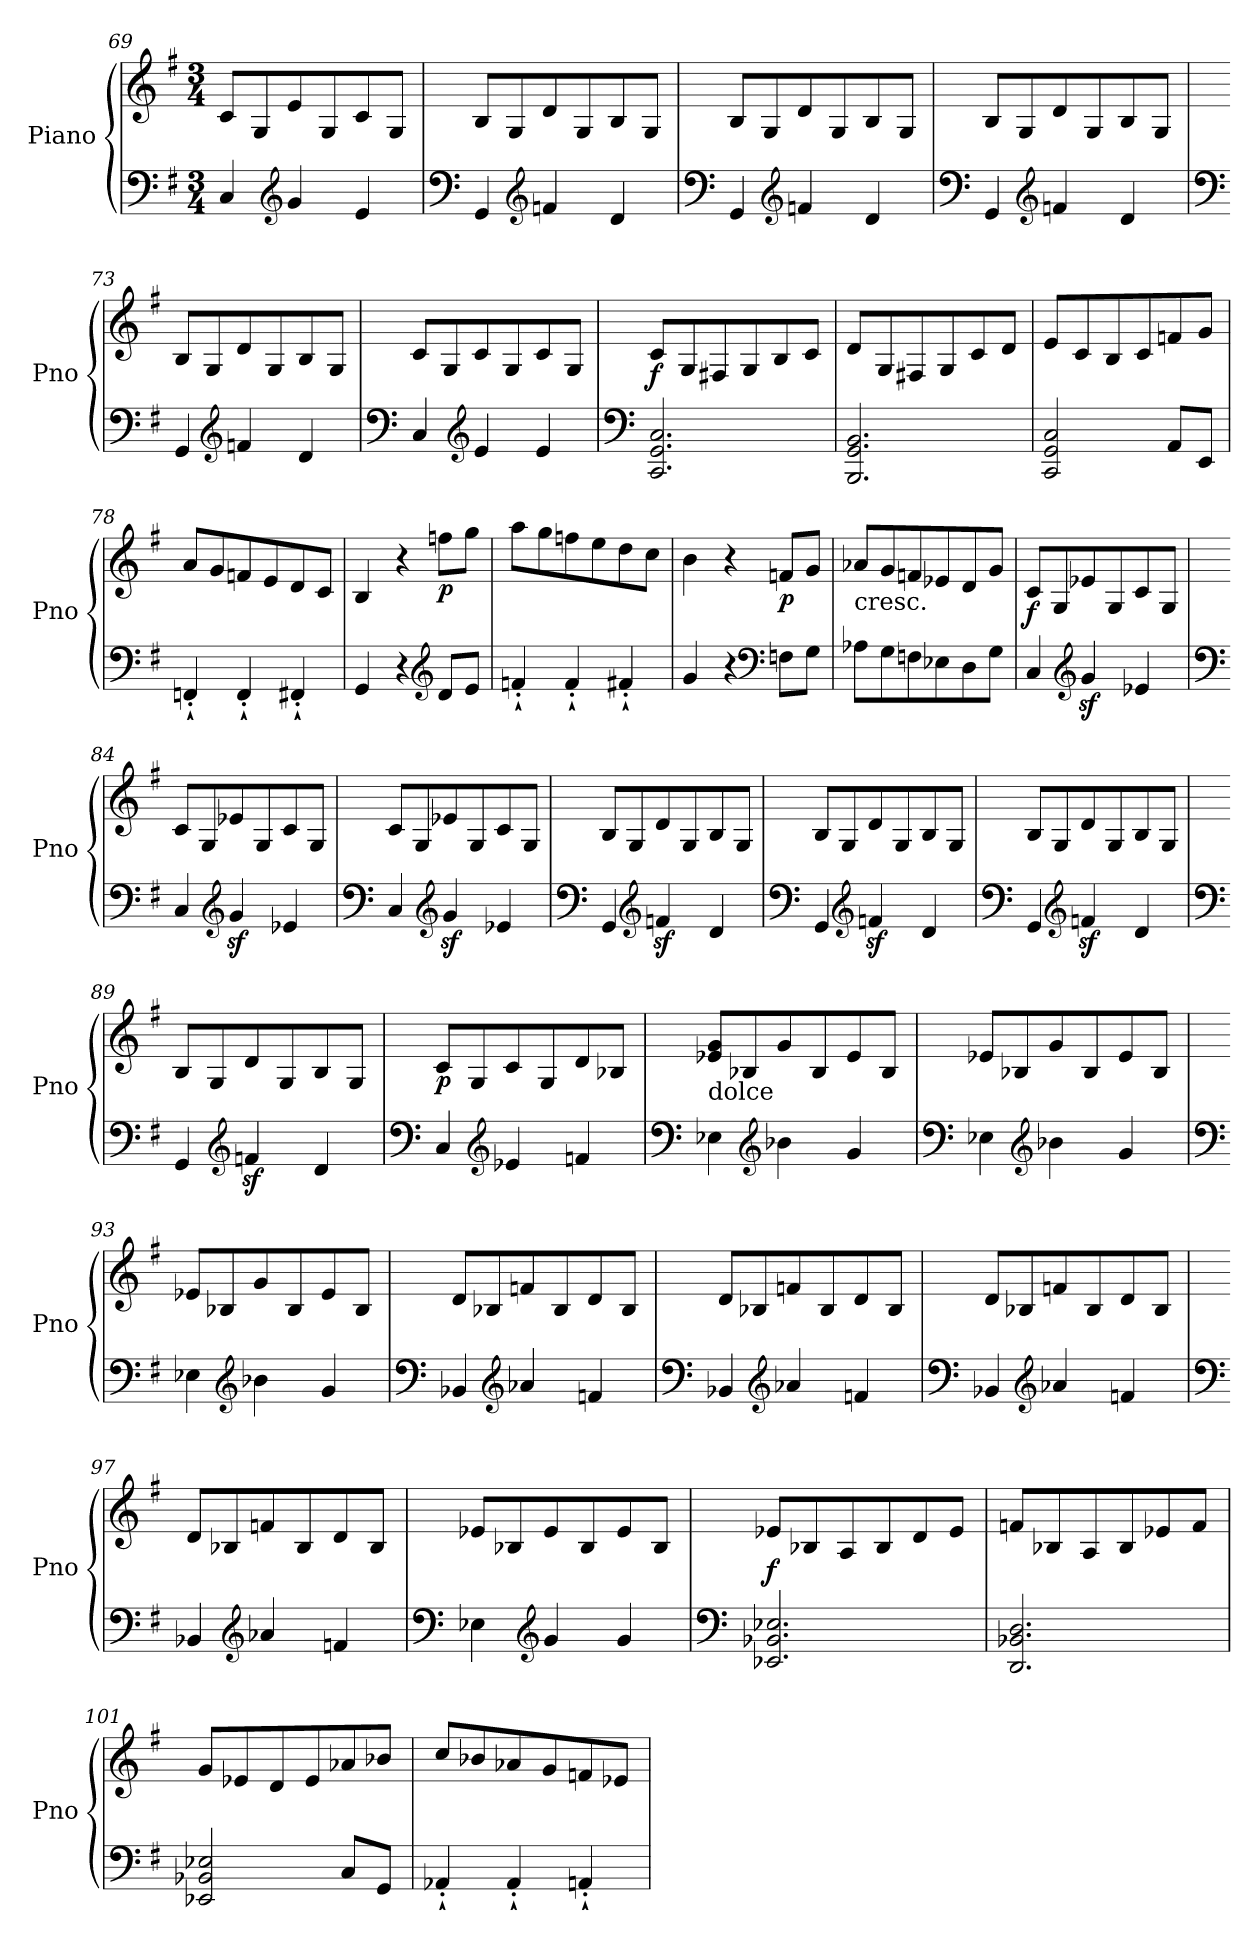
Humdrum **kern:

**kern	**kern	**dynam
*part1	*part1	*part1
*staff2	*staff1	*staff1/2
*I"Piano	*	*
*I'Pno	*	*
*clefF4	*clefG2	*
*k[f#]	*k[f#]	*
*G:	*G:	*
*M3/4	*M3/4	*
=69	=69	=69
4C/	8c/L	.
.	8G/	.
*clefG2	*	*
4g/	8e/	.
.	8G/	.
4e/	8c/	.
.	8G/J	.
=70	=70	=70
*clefF4	*	*
4GG/	8B/L	.
.	8G/	.
*clefG2	*	*
4fn/	8d/	.
.	8G/	.
4d/	8B/	.
.	8G/J	.
=71	=71	=71
*clefF4	*	*
4GG/	8B/L	.
.	8G/	.
*clefG2	*	*
4fn/	8d/	.
.	8G/	.
4d/	8B/	.
.	8G/J	.
=72	=72	=72
*clefF4	*	*
4GG/	8B/L	.
.	8G/	.
*clefG2	*	*
4fn/	8d/	.
.	8G/	.
4d/	8B/	.
.	8G/J	.
=73	=73	=73
*clefF4	*	*
4GG/	8B/L	.
.	8G/	.
*clefG2	*	*
4fn/	8d/	.
.	8G/	.
4d/	8B/	.
.	8G/J	.
=74	=74	=74
*clefF4	*	*
4C/	8c/L	.
.	8G/	.
*clefG2	*	*
4e/	8c/	.
.	8G/	.
4e/	8c/	.
.	8G/J	.
=75	=75	=75
*clefF4	*	*
!	!	!LO:DY:b
2.CC/ 2.GG/ 2.C/	8c/L	f
.	8G/	.
.	8F#X/	.
.	8G/	.
.	8B/	.
.	8c/J	.
=76	=76	=76
2.BBB/ 2.GG/ 2.BB/	8d/L	.
.	8G/	.
.	8F#X/	.
.	8G/	.
.	8c/	.
.	8d/J	.
=77	=77	=77
2CC/ 2GG/ 2C/	8e/L	.
.	8c/	.
.	8B/	.
.	8c/	.
8AA/L	8fn/	.
8EE/J	8g/J	.
=78	=78	=78
4FFn'`/	8a/L	.
.	8g/	.
4FF'`/	8fn/	.
.	8e/	.
4FF#X'`/	8d/	.
.	8c/J	.
=79	=79	=79
4GG/	4B/	.
4r	4r	.
*clefG2	*	*
!	!	!LO:DY:b
8d/L	8ffn\L	p
8e/J	8gg\J	.
=80	=80	=80
4fn'`/	8aa\L	.
.	8gg\	.
4f'`/	8ffn\	.
.	8ee\	.
4f#X'`/	8dd\	.
.	8cc\J	.
=81	=81	=81
4g/	4b\	.
4r	4r	.
*clefF4	*	*
!	!	!LO:DY:b
8Fn\L	8fn/L	p
8G\J	8g/J	.
=82	=82	=82
!	!LO:TX:b:t=cresc.	!
8A-X\L	8a-X/L	.
8G\	8g/	.
8Fn\	8fn/	.
8E-X\	8e-X/	.
8D\	8d/	.
8G\J	8g/J	.
=83	=83	=83
!	!	!LO:DY:b
4C/	8c/L	f
.	8G/	.
*clefG2	*	*
4gz</	8e-X/	.
.	8G/	.
4e-X/	8c/	.
.	8G/J	.
=84	=84	=84
*clefF4	*	*
4C/	8c/L	.
.	8G/	.
*clefG2	*	*
4gz</	8e-X/	.
.	8G/	.
4e-X/	8c/	.
.	8G/J	.
=85	=85	=85
*clefF4	*	*
4C/	8c/L	.
.	8G/	.
*clefG2	*	*
4gz</	8e-X/	.
.	8G/	.
4e-X/	8c/	.
.	8G/J	.
=86	=86	=86
*clefF4	*	*
4GG/	8B/L	.
.	8G/	.
*clefG2	*	*
4fnz</	8d/	.
.	8G/	.
4d/	8B/	.
.	8G/J	.
=87	=87	=87
*clefF4	*	*
4GG/	8B/L	.
.	8G/	.
*clefG2	*	*
4fnz</	8d/	.
.	8G/	.
4d/	8B/	.
.	8G/J	.
=88	=88	=88
*clefF4	*	*
4GG/	8B/L	.
.	8G/	.
*clefG2	*	*
4fnz</	8d/	.
.	8G/	.
4d/	8B/	.
.	8G/J	.
=89	=89	=89
*clefF4	*	*
4GG/	8B/L	.
.	8G/	.
*clefG2	*	*
4fnz</	8d/	.
.	8G/	.
4d/	8B/	.
.	8G/J	.
=90	=90	=90
*clefF4	*	*
!	!	!LO:DY:b
4C/	8c/L	p
.	8G/	.
*clefG2	*	*
4e-X/	8c/	.
.	8G/	.
4fn/	8d/	.
.	8B-X/J	.
=91	=91	=91
*clefF4	*	*
!	!LO:TX:b:t=dolce	!
4E-X\	8e-X/ 8g/L	.
.	8B-X/	.
*clefG2	*	*
4b-X\	8g/	.
.	8B-/	.
4g/	8e-/	.
.	8B-/J	.
=92	=92	=92
*clefF4	*	*
4E-X\	8e-X/L	.
.	8B-X/	.
*clefG2	*	*
4b-X\	8g/	.
.	8B-/	.
4g/	8e-/	.
.	8B-/J	.
=93	=93	=93
*clefF4	*	*
4E-X\	8e-X/L	.
.	8B-X/	.
*clefG2	*	*
4b-X\	8g/	.
.	8B-/	.
4g/	8e-/	.
.	8B-/J	.
=94	=94	=94
*clefF4	*	*
4BB-X/	8d/L	.
.	8B-X/	.
*clefG2	*	*
4a-X/	8fn/	.
.	8B-/	.
4fn/	8d/	.
.	8B-/J	.
=95	=95	=95
*clefF4	*	*
4BB-X/	8d/L	.
.	8B-X/	.
*clefG2	*	*
4a-X/	8fn/	.
.	8B-/	.
4fn/	8d/	.
.	8B-/J	.
=96	=96	=96
*clefF4	*	*
4BB-X/	8d/L	.
.	8B-X/	.
*clefG2	*	*
4a-X/	8fn/	.
.	8B-/	.
4fn/	8d/	.
.	8B-/J	.
=97	=97	=97
*clefF4	*	*
4BB-X/	8d/L	.
.	8B-X/	.
*clefG2	*	*
4a-X/	8fn/	.
.	8B-/	.
4fn/	8d/	.
.	8B-/J	.
=98	=98	=98
*clefF4	*	*
4E-X\	8e-X/L	.
.	8B-X/	.
*clefG2	*	*
4g/	8e-/	.
.	8B-/	.
4g/	8e-/	.
.	8B-/J	.
=99	=99	=99
*clefF4	*	*
!	!	!LO:DY:b
2.EE-X/ 2.BB-X/ 2.E-X/	8e-X/L	f
.	8B-X/	.
.	8A/	.
.	8B-/	.
.	8d/	.
.	8e-/J	.
=100	=100	=100
2.DD/ 2.BB-X/ 2.D/	8fn/L	.
.	8B-X/	.
.	8A/	.
.	8B-/	.
.	8e-X/	.
.	8f/J	.
=101	=101	=101
2EE-X/ 2BB-X/ 2E-X/	8g/L	.
.	8e-X/	.
.	8d/	.
.	8e-/	.
8C/L	8a-X/	.
8GG/J	8b-X/J	.
=102	=102	=102
4AA-X'`/	8cc/L	.
.	8b-X/	.
4AA-'`/	8a-X/	.
.	8g/	.
4AAn'`/	8fn/	.
.	8e-X/J	.
=	=	=
*-	*-	*-
